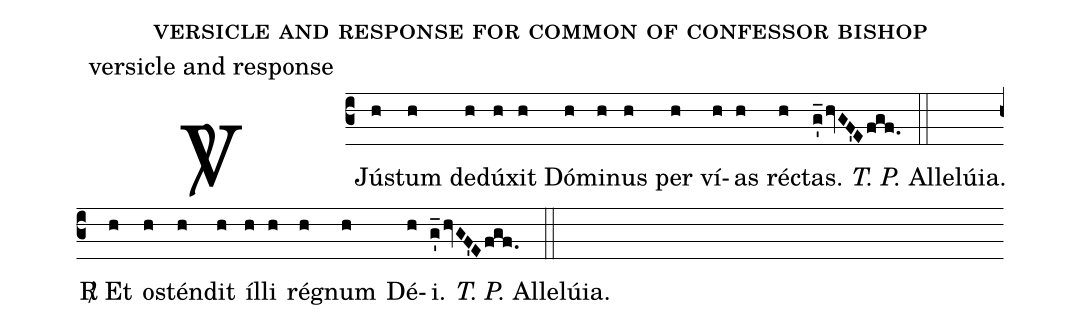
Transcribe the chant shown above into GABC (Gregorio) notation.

name: versicle and response for common of confessor bishop;
office-part: versicle and response;
def-m1:\ifx\vrlinebreak\undefined\else;
def-m2:\fi;
%%
(c3)<sp>V/</sp>~J{ú}(h)stum(h) de(h)dú(h)xit(h) Dó(h)mi(h)nus(h) per(h) ví(h)as(h) ré(h)ctas. <i>T. P.</i> Allelúia.(g_'/hvGF'Efgf. ::[em1]Z[em2])
<sp>R/</sp>~Et(h) o(h)stén(h)dit(h) íl(h)li(h) ré(h)gnum(h) Dé(h)i.(g_'/hvGF'Efgf. ::) <i>T. P.</i> Allelúia.()
